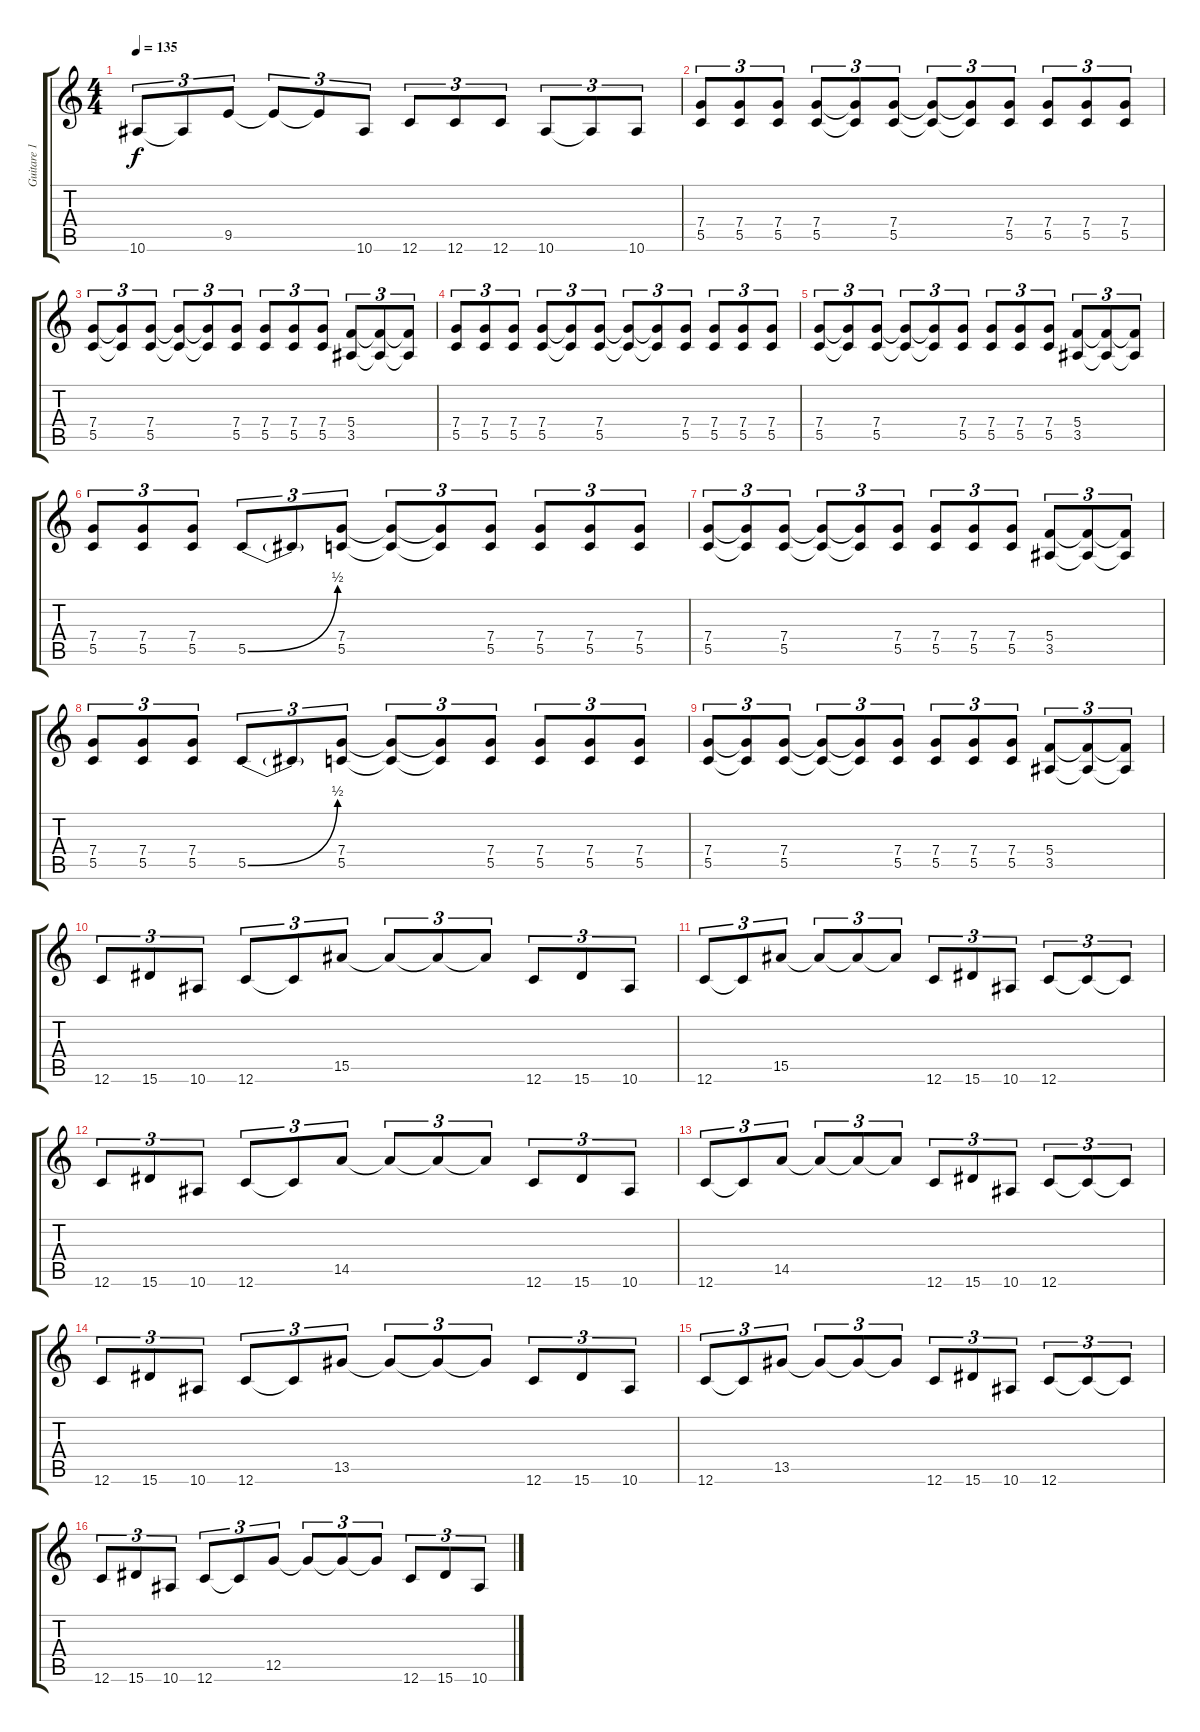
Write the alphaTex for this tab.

\track ("Guitare 1" "Guitare 1") {instrument distortionguitar}
\staff {score tabs}
\tuning (E4 C4 G3 C3 G2 C2) {hide}
\ts (4 4)
\tempo 135
\clef g2
\ks c
10.6.8{tu (3 2) dy f} 10.6{t}.8{tu (3 2)} 9.5.8{tu (3 2)} 9.5{t}.8{tu (3 2)} 9.5{t}.8{tu (3 2)} 10.6.8{tu (3 2)} 12.6.8{tu (3 2)} 12.6.8{tu (3 2)} 12.6.8{tu (3 2)} 10.6.8{tu (3 2)} 10.6{t}.8{tu (3 2)} 10.6.8{tu (3 2)} |
(7.4 5.5).8{tu (3 2)} (7.4 5.5).8{tu (3 2)} (7.4 5.5).8{tu (3 2)} (7.4 5.5).8{tu (3 2)} (7.4{t} 5.5{t}).8{tu (3 2)} (7.4 5.5).8{tu (3 2)} (7.4{t} 5.5{t}).8{tu (3 2)} (7.4{t} 5.5{t}).8{tu (3 2)} (7.4 5.5).8{tu (3 2)} (7.4 5.5).8{tu (3 2)} (7.4 5.5).8{tu (3 2)} (7.4 5.5).8{tu (3 2)} |
(7.4 5.5).8{tu (3 2)} (7.4{t} 5.5{t}).8{tu (3 2)} (7.4 5.5).8{tu (3 2)} (7.4{t} 5.5{t}).8{tu (3 2)} (7.4{t} 5.5{t}).8{tu (3 2)} (7.4 5.5).8{tu (3 2)} (7.4 5.5).8{tu (3 2)} (7.4 5.5).8{tu (3 2)} (7.4 5.5).8{tu (3 2)} (5.4 3.5).8{tu (3 2)} (5.4{t} 3.5{t}).8{tu (3 2)} (5.4{t} 3.5{t}).8{tu (3 2)} |
(7.4 5.5).8{tu (3 2)} (7.4 5.5).8{tu (3 2)} (7.4 5.5).8{tu (3 2)} (7.4 5.5).8{tu (3 2)} (7.4{t} 5.5{t}).8{tu (3 2)} (7.4 5.5).8{tu (3 2)} (7.4{t} 5.5{t}).8{tu (3 2)} (7.4{t} 5.5{t}).8{tu (3 2)} (7.4 5.5).8{tu (3 2)} (7.4 5.5).8{tu (3 2)} (7.4 5.5).8{tu (3 2)} (7.4 5.5).8{tu (3 2)} |
(7.4 5.5).8{tu (3 2)} (7.4{t} 5.5{t}).8{tu (3 2)} (7.4 5.5).8{tu (3 2)} (7.4{t} 5.5{t}).8{tu (3 2)} (7.4{t} 5.5{t}).8{tu (3 2)} (7.4 5.5).8{tu (3 2)} (7.4 5.5).8{tu (3 2)} (7.4 5.5).8{tu (3 2)} (7.4 5.5).8{tu (3 2)} (5.4 3.5).8{tu (3 2)} (5.4{t} 3.5{t}).8{tu (3 2)} (5.4{t} 3.5{t}).8{tu (3 2)} |
(7.4 5.5).8{tu (3 2)} (7.4 5.5).8{tu (3 2)} (7.4 5.5).8{tu (3 2)} 5.5{be (bend 0 0 60 2)}.8{tu (3 2)} 5.5{t}.8{tu (3 2)} (7.4 5.5).8{tu (3 2)} (7.4{t} 5.5{t}).8{tu (3 2)} (7.4{t} 5.5{t}).8{tu (3 2)} (7.4 5.5).8{tu (3 2)} (7.4 5.5).8{tu (3 2)} (7.4 5.5).8{tu (3 2)} (7.4 5.5).8{tu (3 2)} |
(7.4 5.5).8{tu (3 2)} (7.4{t} 5.5{t}).8{tu (3 2)} (7.4 5.5).8{tu (3 2)} (7.4{t} 5.5{t}).8{tu (3 2)} (7.4{t} 5.5{t}).8{tu (3 2)} (7.4 5.5).8{tu (3 2)} (7.4 5.5).8{tu (3 2)} (7.4 5.5).8{tu (3 2)} (7.4 5.5).8{tu (3 2)} (5.4 3.5).8{tu (3 2)} (5.4{t} 3.5{t}).8{tu (3 2)} (5.4{t} 3.5{t}).8{tu (3 2)} |
(7.4 5.5).8{tu (3 2)} (7.4 5.5).8{tu (3 2)} (7.4 5.5).8{tu (3 2)} 5.5{be (bend 0 0 60 2)}.8{tu (3 2)} 5.5{t}.8{tu (3 2)} (7.4 5.5).8{tu (3 2)} (7.4{t} 5.5{t}).8{tu (3 2)} (7.4{t} 5.5{t}).8{tu (3 2)} (7.4 5.5).8{tu (3 2)} (7.4 5.5).8{tu (3 2)} (7.4 5.5).8{tu (3 2)} (7.4 5.5).8{tu (3 2)} |
(7.4 5.5).8{tu (3 2)} (7.4{t} 5.5{t}).8{tu (3 2)} (7.4 5.5).8{tu (3 2)} (7.4{t} 5.5{t}).8{tu (3 2)} (7.4{t} 5.5{t}).8{tu (3 2)} (7.4 5.5).8{tu (3 2)} (7.4 5.5).8{tu (3 2)} (7.4 5.5).8{tu (3 2)} (7.4 5.5).8{tu (3 2)} (5.4 3.5).8{tu (3 2)} (5.4{t} 3.5{t}).8{tu (3 2)} (5.4{t} 3.5{t}).8{tu (3 2)} |
12.6.8{tu (3 2)} 15.6.8{tu (3 2)} 10.6.8{tu (3 2)} 12.6.8{tu (3 2)} 12.6{t}.8{tu (3 2)} 15.5.8{tu (3 2)} 15.5{t}.8{tu (3 2)} 15.5{t}.8{tu (3 2)} 15.5{t}.8{tu (3 2)} 12.6.8{tu (3 2)} 15.6.8{tu (3 2)} 10.6.8{tu (3 2)} |
12.6.8{tu (3 2)} 12.6{t}.8{tu (3 2)} 15.5.8{tu (3 2)} 15.5{t}.8{tu (3 2)} 15.5{t}.8{tu (3 2)} 15.5{t}.8{tu (3 2)} 12.6.8{tu (3 2)} 15.6.8{tu (3 2)} 10.6.8{tu (3 2)} 12.6.8{tu (3 2)} 12.6{t}.8{tu (3 2)} 12.6{t}.8{tu (3 2)} |
12.6.8{tu (3 2)} 15.6.8{tu (3 2)} 10.6.8{tu (3 2)} 12.6.8{tu (3 2)} 12.6{t}.8{tu (3 2)} 14.5.8{tu (3 2)} 14.5{t}.8{tu (3 2)} 14.5{t}.8{tu (3 2)} 14.5{t}.8{tu (3 2)} 12.6.8{tu (3 2)} 15.6.8{tu (3 2)} 10.6.8{tu (3 2)} |
12.6.8{tu (3 2)} 12.6{t}.8{tu (3 2)} 14.5.8{tu (3 2)} 14.5{t}.8{tu (3 2)} 14.5{t}.8{tu (3 2)} 14.5{t}.8{tu (3 2)} 12.6.8{tu (3 2)} 15.6.8{tu (3 2)} 10.6.8{tu (3 2)} 12.6.8{tu (3 2)} 12.6{t}.8{tu (3 2)} 12.6{t}.8{tu (3 2)} |
12.6.8{tu (3 2)} 15.6.8{tu (3 2)} 10.6.8{tu (3 2)} 12.6.8{tu (3 2)} 12.6{t}.8{tu (3 2)} 13.5.8{tu (3 2)} 13.5{t}.8{tu (3 2)} 13.5{t}.8{tu (3 2)} 13.5{t}.8{tu (3 2)} 12.6.8{tu (3 2)} 15.6.8{tu (3 2)} 10.6.8{tu (3 2)} |
12.6.8{tu (3 2)} 12.6{t}.8{tu (3 2)} 13.5.8{tu (3 2)} 13.5{t}.8{tu (3 2)} 13.5{t}.8{tu (3 2)} 13.5{t}.8{tu (3 2)} 12.6.8{tu (3 2)} 15.6.8{tu (3 2)} 10.6.8{tu (3 2)} 12.6.8{tu (3 2)} 12.6{t}.8{tu (3 2)} 12.6{t}.8{tu (3 2)} |
12.6.8{tu (3 2)} 15.6.8{tu (3 2)} 10.6.8{tu (3 2)} 12.6.8{tu (3 2)} 12.6{t}.8{tu (3 2)} 12.5.8{tu (3 2)} 12.5{t}.8{tu (3 2)} 12.5{t}.8{tu (3 2)} 12.5{t}.8{tu (3 2)} 12.6.8{tu (3 2)} 15.6.8{tu (3 2)} 10.6.8{tu (3 2)}
